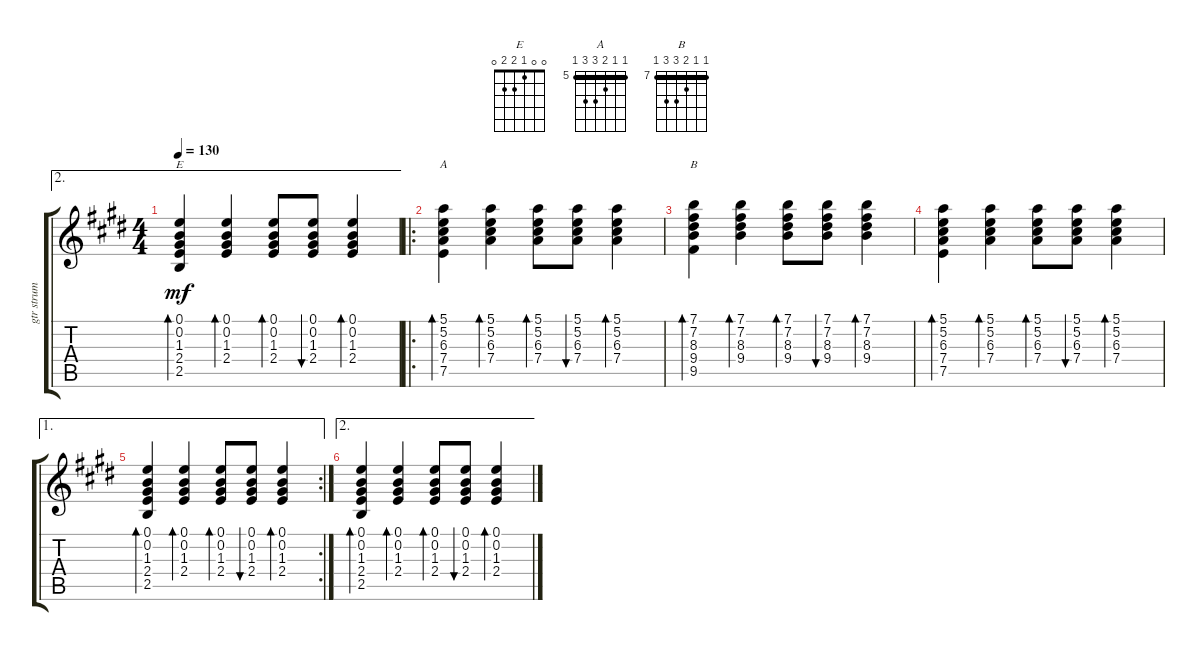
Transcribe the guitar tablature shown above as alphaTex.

\track ("gtr strum" "gtr strum") {instrument acousticguitarnylon}
\staff {score tabs}
\tuning (E4 B3 G3 D3 A2 E2) {hide}
\chord ("E" 0 0 1 2 2 0)
\chord ("A" 5 5 6 7 7 5) {firstfret 5 barre 5}
\chord ("B" 7 7 8 9 9 7) {firstfret 7 barre 7}
\ae 2
\ts (4 4)
\tempo 130
\clef g2
\ks e
(0.1 0.2 1.3 2.4 2.5).4{bd 30 ch "E" dy mf} (0.1 0.2 1.3 2.4).4{bd 30} (0.1 0.2 1.3 2.4).8{bd 30} (0.1 0.2 1.3 2.4).8{bu 30} (0.1 0.2 1.3 2.4).4{bd 30} |
\ro
(5.1 5.2 6.3 7.4 7.5).4{bd 30 ch "A"} (5.1 5.2 6.3 7.4).4{bd 30} (5.1 5.2 6.3 7.4).8{bd 30} (5.1 5.2 6.3 7.4).8{bu 30} (5.1 5.2 6.3 7.4).4{bd 30} |
(7.1 7.2 8.3 9.4 9.5).4{bd 30 ch "B"} (7.1 7.2 8.3 9.4).4{bd 30} (7.1 7.2 8.3 9.4).8{bd 30} (7.1 7.2 8.3 9.4).8{bu 30} (7.1 7.2 8.3 9.4).4{bd 30} |
(5.1 5.2 6.3 7.4 7.5).4{bd 30} (5.1 5.2 6.3 7.4).4{bd 30} (5.1 5.2 6.3 7.4).8{bd 30} (5.1 5.2 6.3 7.4).8{bu 30} (5.1 5.2 6.3 7.4).4{bd 30} |
\ae 1
\rc 2
(0.1 0.2 1.3 2.4 2.5).4{bd 30} (0.1 0.2 1.3 2.4).4{bd 30} (0.1 0.2 1.3 2.4).8{bd 30} (0.1 0.2 1.3 2.4).8{bu 30} (0.1 0.2 1.3 2.4).4{bd 30} |
\ae 2
(0.1 0.2 1.3 2.4 2.5).4{bd 30} (0.1 0.2 1.3 2.4).4{bd 30} (0.1 0.2 1.3 2.4).8{bd 30} (0.1 0.2 1.3 2.4).8{bu 30} (0.1 0.2 1.3 2.4).4{bd 30}
